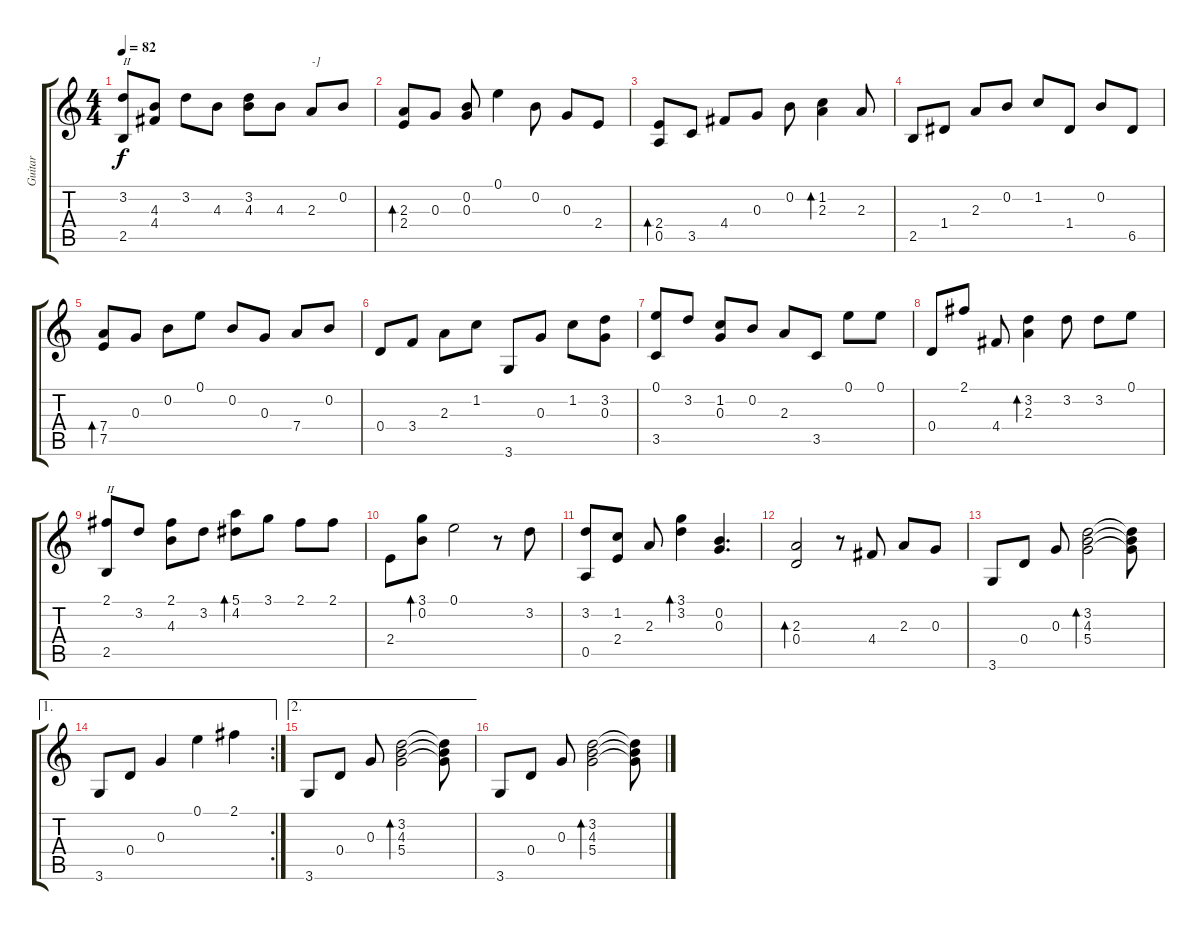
\track ("Guitar" "Guitar") {instrument acousticguitarnylon}
\staff {score tabs}
\tuning (E4 B3 G3 D3 A2 E2) {hide}
\ts (4 4)
\tempo 82
\clef g2
\ks c
(3.2 2.5).8{txt "II" dy f} (4.3 4.4).8 3.2.8 4.3.8 (3.2 4.3).8 4.3.8 2.3.8{txt "-]"} 0.2.8 |
(2.3 2.4).8{bd 60} 0.3.8 (0.2 0.3).8 0.1.4 0.2.8 0.3.8 2.4.8 |
(2.4 0.5).8{bd 60} 3.5.8 4.4.8 0.3.8 0.2.8 (1.2 2.3).4{bd 60} 2.3.8 |
2.5.8 1.4.8 2.3.8 0.2.8 1.2.8 1.4.8 0.2.8 6.5.8 |
(7.4 7.5).8{bd 60} 0.3.8 0.2.8 0.1.8 0.2.8 0.3.8 7.4.8 0.2.8 |
0.4.8 3.4.8 2.3.8 1.2.8 3.6.8 0.3.8 1.2.8 (3.2 0.3).8 |
(0.1 3.5).8 3.2.8 (1.2 0.3).8 0.2.8 2.3.8 3.5.8 0.1.8 0.1.8 |
0.4.8 2.1.8 4.4.8 (3.2 2.3).4{bd 60} 3.2.8 3.2.8 0.1.8 |
(2.1 2.5).8{txt "II"} 3.2.8 (2.1 4.3).8 3.2.8 (5.1 4.2).8{bd 60} 3.1.8 2.1.8 2.1.8 |
2.4.8 (3.1 0.2).8{bd 60} 0.1.2 r.8 3.2.8 |
(3.2 0.5).8 (1.2 2.4).8 2.3.8 (3.1 3.2).4{bd 60} (0.2 0.3).4{d} |
(2.3 0.4).2{bd 60} r.8 4.4.8 2.3.8 0.3.8 |
3.6.8 0.4.8 0.3.8 (3.2 4.3 5.4).2{bd 60} (3.2{t} 4.3{t} 5.4{t}).8 |
\ae 1
\rc 2
3.6.8 0.4.8 0.3.4 0.1.4 2.1.4 |
\ae 2
3.6.8 0.4.8 0.3.8 (3.2 4.3 5.4).2{bd 60} (3.2{t} 4.3{t} 5.4{t}).8 |
3.6.8 0.4.8 0.3.8 (3.2 4.3 5.4).2{bd 60} (3.2{t} 4.3{t} 5.4{t}).8
